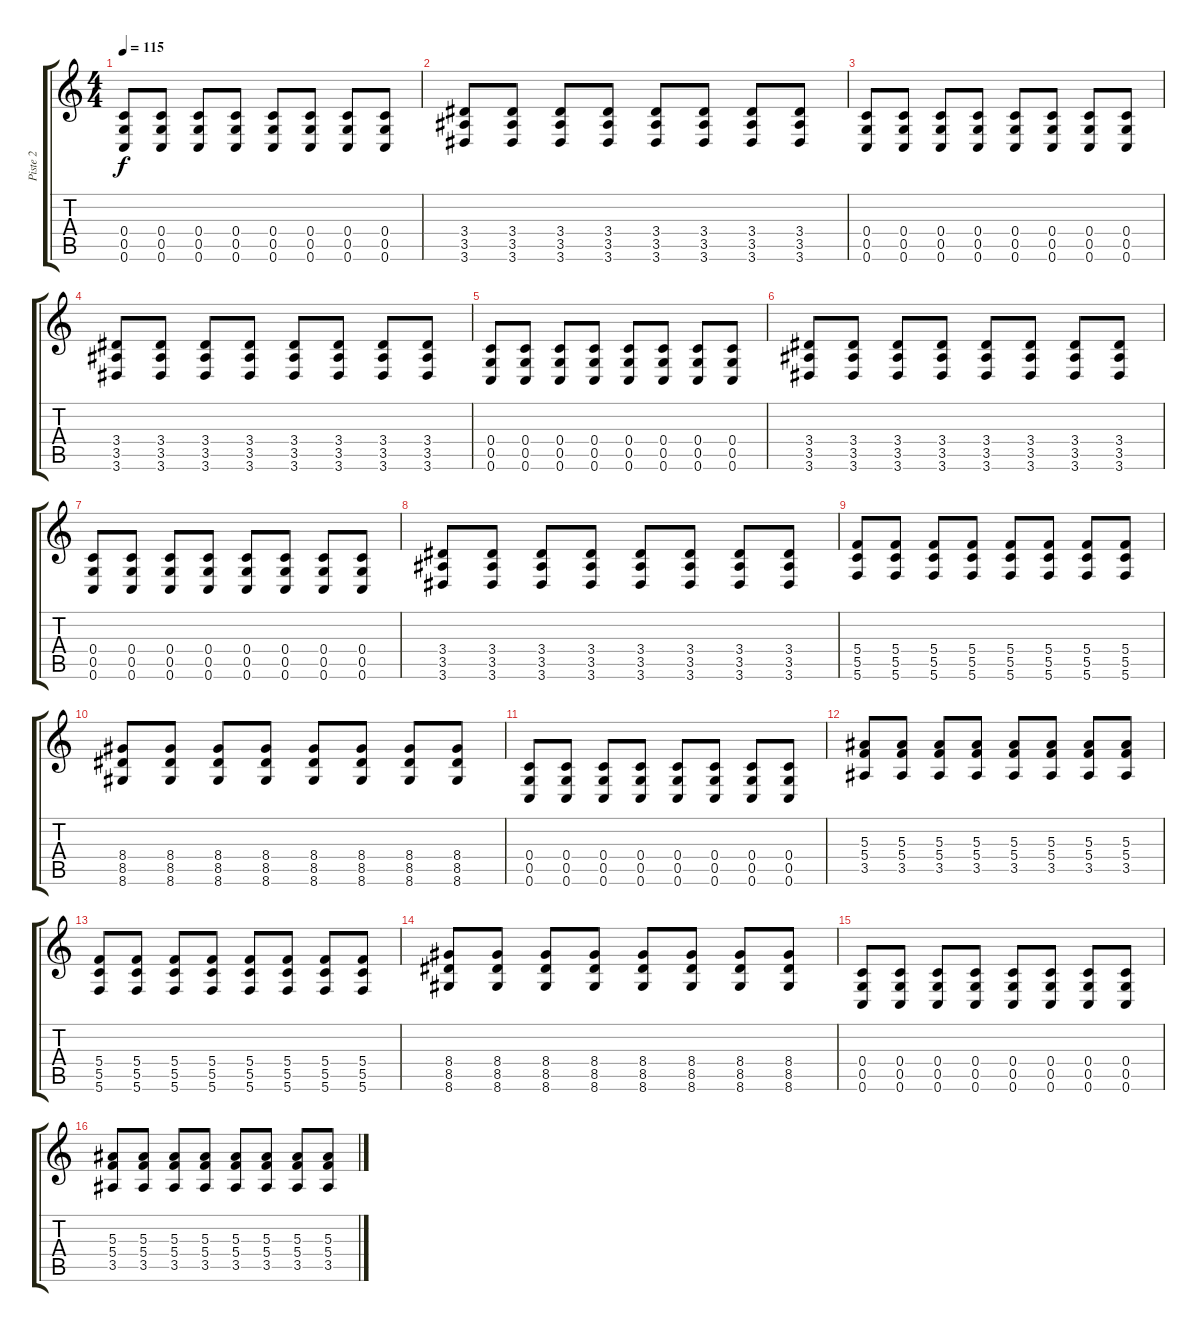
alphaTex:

\track ("Piste 2" "Piste 2") {instrument distortionguitar}
\staff {score tabs}
\tuning (D4 A3 F3 C3 G2 C2) {hide}
\ts (4 4)
\tempo 115
\clef g2
\ks c
(0.4 0.5 0.6).8{dy f} (0.4 0.5 0.6).8 (0.4 0.5 0.6).8 (0.4 0.5 0.6).8 (0.4 0.5 0.6).8 (0.4 0.5 0.6).8 (0.4 0.5 0.6).8 (0.4 0.5 0.6).8 |
(3.4 3.5 3.6).8 (3.4 3.5 3.6).8 (3.4 3.5 3.6).8 (3.4 3.5 3.6).8 (3.4 3.5 3.6).8 (3.4 3.5 3.6).8 (3.4 3.5 3.6).8 (3.4 3.5 3.6).8 |
(0.4 0.5 0.6).8 (0.4 0.5 0.6).8 (0.4 0.5 0.6).8 (0.4 0.5 0.6).8 (0.4 0.5 0.6).8 (0.4 0.5 0.6).8 (0.4 0.5 0.6).8 (0.4 0.5 0.6).8 |
(3.4 3.5 3.6).8 (3.4 3.5 3.6).8 (3.4 3.5 3.6).8 (3.4 3.5 3.6).8 (3.4 3.5 3.6).8 (3.4 3.5 3.6).8 (3.4 3.5 3.6).8 (3.4 3.5 3.6).8 |
(0.4 0.5 0.6).8 (0.4 0.5 0.6).8 (0.4 0.5 0.6).8 (0.4 0.5 0.6).8 (0.4 0.5 0.6).8 (0.4 0.5 0.6).8 (0.4 0.5 0.6).8 (0.4 0.5 0.6).8 |
(3.4 3.5 3.6).8 (3.4 3.5 3.6).8 (3.4 3.5 3.6).8 (3.4 3.5 3.6).8 (3.4 3.5 3.6).8 (3.4 3.5 3.6).8 (3.4 3.5 3.6).8 (3.4 3.5 3.6).8 |
(0.4 0.5 0.6).8 (0.4 0.5 0.6).8 (0.4 0.5 0.6).8 (0.4 0.5 0.6).8 (0.4 0.5 0.6).8 (0.4 0.5 0.6).8 (0.4 0.5 0.6).8 (0.4 0.5 0.6).8 |
(3.4 3.5 3.6).8 (3.4 3.5 3.6).8 (3.4 3.5 3.6).8 (3.4 3.5 3.6).8 (3.4 3.5 3.6).8 (3.4 3.5 3.6).8 (3.4 3.5 3.6).8 (3.4 3.5 3.6).8 |
(5.4 5.5 5.6).8 (5.4 5.5 5.6).8 (5.4 5.5 5.6).8 (5.4 5.5 5.6).8 (5.4 5.5 5.6).8 (5.4 5.5 5.6).8 (5.4 5.5 5.6).8 (5.4 5.5 5.6).8 |
(8.4 8.5 8.6).8 (8.4 8.5 8.6).8 (8.4 8.5 8.6).8 (8.4 8.5 8.6).8 (8.4 8.5 8.6).8 (8.4 8.5 8.6).8 (8.4 8.5 8.6).8 (8.4 8.5 8.6).8 |
(0.4 0.5 0.6).8 (0.4 0.5 0.6).8 (0.4 0.5 0.6).8 (0.4 0.5 0.6).8 (0.4 0.5 0.6).8 (0.4 0.5 0.6).8 (0.4 0.5 0.6).8 (0.4 0.5 0.6).8 |
(5.3 5.4 3.5).8 (5.3 5.4 3.5).8 (5.3 5.4 3.5).8 (5.3 5.4 3.5).8 (5.3 5.4 3.5).8 (5.3 5.4 3.5).8 (5.3 5.4 3.5).8 (5.3 5.4 3.5).8 |
(5.4 5.5 5.6).8 (5.4 5.5 5.6).8 (5.4 5.5 5.6).8 (5.4 5.5 5.6).8 (5.4 5.5 5.6).8 (5.4 5.5 5.6).8 (5.4 5.5 5.6).8 (5.4 5.5 5.6).8 |
(8.4 8.5 8.6).8 (8.4 8.5 8.6).8 (8.4 8.5 8.6).8 (8.4 8.5 8.6).8 (8.4 8.5 8.6).8 (8.4 8.5 8.6).8 (8.4 8.5 8.6).8 (8.4 8.5 8.6).8 |
(0.4 0.5 0.6).8 (0.4 0.5 0.6).8 (0.4 0.5 0.6).8 (0.4 0.5 0.6).8 (0.4 0.5 0.6).8 (0.4 0.5 0.6).8 (0.4 0.5 0.6).8 (0.4 0.5 0.6).8 |
(5.3 5.4 3.5).8 (5.3 5.4 3.5).8 (5.3 5.4 3.5).8 (5.3 5.4 3.5).8 (5.3 5.4 3.5).8 (5.3 5.4 3.5).8 (5.3 5.4 3.5).8 (5.3 5.4 3.5).8
